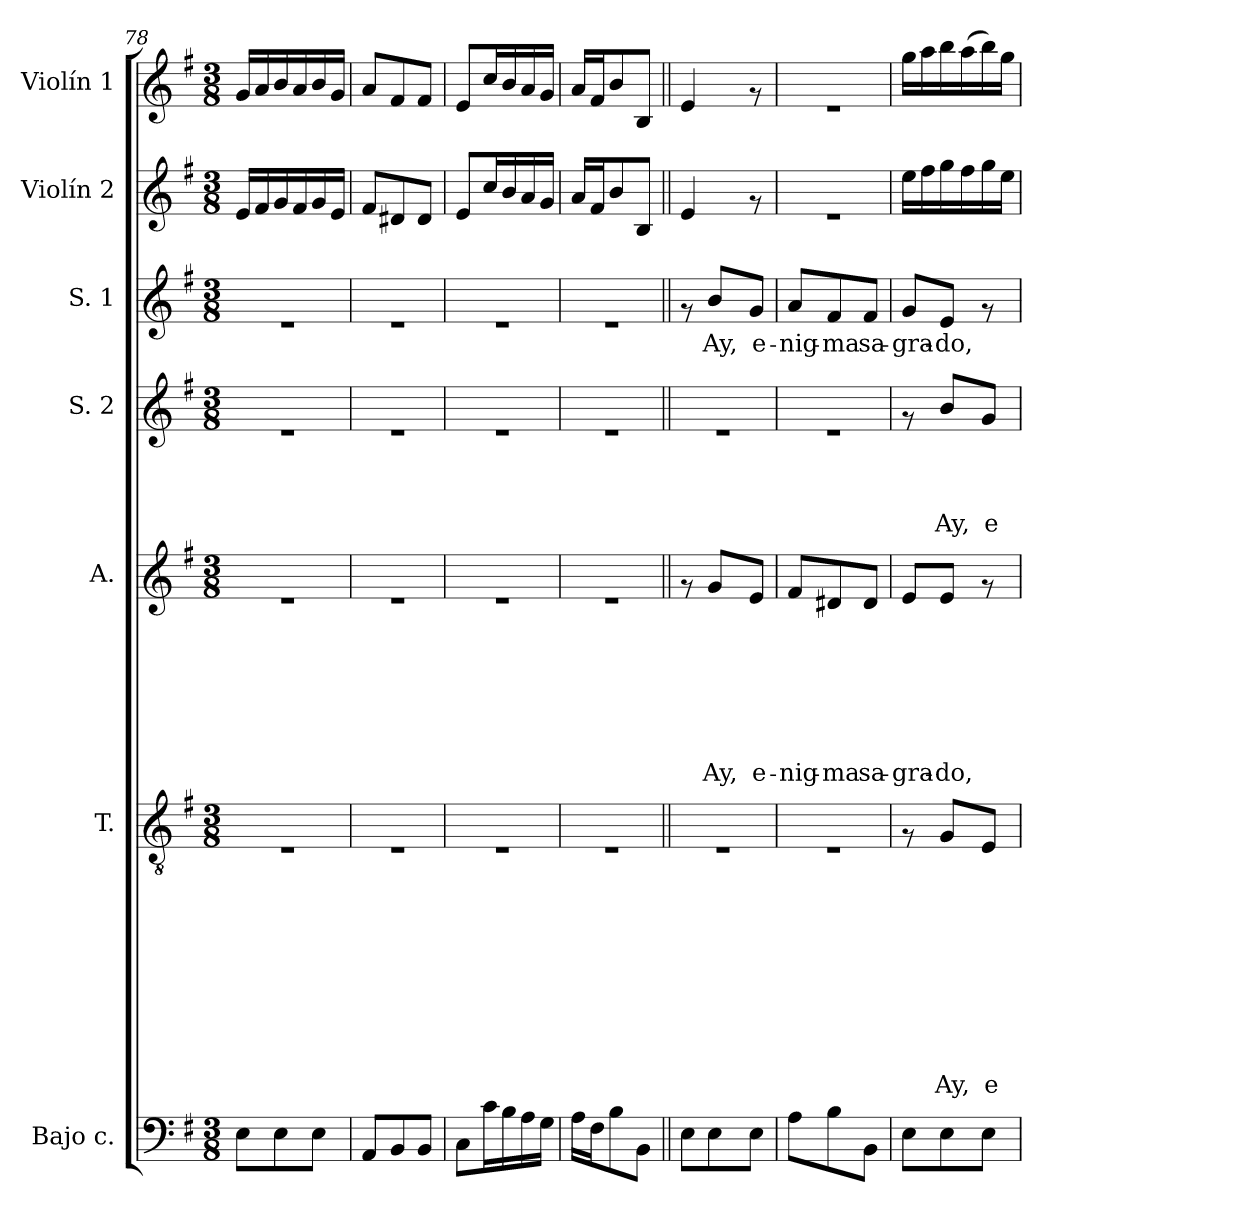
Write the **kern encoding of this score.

**kern	**kern	**text	**text	**text	**text	**text	**text	**text	**text	**text	**text	**kern	**text	**text	**text	**text	**text	**text	**text	**kern	**text	**text	**text	**text	**kern	**text	**kern	**kern
*part7	*part6	*part6	*part6	*part6	*part6	*part6	*part6	*part6	*part6	*part6	*part6	*part5	*part5	*part5	*part5	*part5	*part5	*part5	*part5	*part4	*part4	*part4	*part4	*part4	*part3	*part3	*part2	*part1
*staff7	*staff6	*staff6	*staff6	*staff6	*staff6	*staff6	*staff6	*staff6	*staff6	*staff6	*staff6	*staff5	*staff5	*staff5	*staff5	*staff5	*staff5	*staff5	*staff5	*staff4	*staff4	*staff4	*staff4	*staff4	*staff3	*staff3	*staff2	*staff1
*I"Bajo c.	*I"T.	*	*	*	*	*	*	*	*	*	*	*I"A.	*	*	*	*	*	*	*	*I"S. 2	*	*	*	*	*I"S. 1	*	*I"Violín 2	*I"Violín 1
*I'Bajo c.	*I'T.	*	*	*	*	*	*	*	*	*	*	*I'A.	*	*	*	*	*	*	*	*I'S. 2	*	*	*	*	*I'S. 1	*	*I'Violín 2	*I'Violín 1
*clefF4	*clefGv2	*	*	*	*	*	*	*	*	*	*	*clefG2	*	*	*	*	*	*	*	*clefG2	*	*	*	*	*clefG2	*	*clefG2	*clefG2
*ITrd7c12	*	*	*	*	*	*	*	*	*	*	*	*	*	*	*	*	*	*	*	*	*	*	*	*	*	*	*	*
*k[f#]	*k[f#]	*	*	*	*	*	*	*	*	*	*	*k[f#]	*	*	*	*	*	*	*	*k[f#]	*	*	*	*	*k[f#]	*	*k[f#]	*k[f#]
*G:	*G:	*	*	*	*	*	*	*	*	*	*	*G:	*	*	*	*	*	*	*	*G:	*	*	*	*	*G:	*	*G:	*G:
*M3/8	*M3/8	*	*	*	*	*	*	*	*	*	*	*M3/8	*	*	*	*	*	*	*	*M3/8	*	*	*	*	*M3/8	*	*M3/8	*M3/8
=78	=78	=78	=78	=78	=78	=78	=78	=78	=78	=78	=78	=78	=78	=78	=78	=78	=78	=78	=78	=78	=78	=78	=78	=78	=78	=78	=78	=78
8EE\L	4.rE	.	.	.	.	.	.	.	.	.	.	4.re	.	.	.	.	.	.	.	4.re	.	.	.	.	4.re	.	16e/LL	16g/LL
.	.	.	.	.	.	.	.	.	.	.	.	.	.	.	.	.	.	.	.	.	.	.	.	.	.	.	16f#/	16a/
8EE\	.	.	.	.	.	.	.	.	.	.	.	.	.	.	.	.	.	.	.	.	.	.	.	.	.	.	16g/	16b/
.	.	.	.	.	.	.	.	.	.	.	.	.	.	.	.	.	.	.	.	.	.	.	.	.	.	.	16f#/	16a/
8EE\J	.	.	.	.	.	.	.	.	.	.	.	.	.	.	.	.	.	.	.	.	.	.	.	.	.	.	16g/	16b/
.	.	.	.	.	.	.	.	.	.	.	.	.	.	.	.	.	.	.	.	.	.	.	.	.	.	.	16e/JJ	16g/JJ
=79	=79	=79	=79	=79	=79	=79	=79	=79	=79	=79	=79	=79	=79	=79	=79	=79	=79	=79	=79	=79	=79	=79	=79	=79	=79	=79	=79	=79
8AAA/L	4.rE	.	.	.	.	.	.	.	.	.	.	4.re	.	.	.	.	.	.	.	4.re	.	.	.	.	4.re	.	8f#/L	8a/L
8BBB/	.	.	.	.	.	.	.	.	.	.	.	.	.	.	.	.	.	.	.	.	.	.	.	.	.	.	8d#X/	8f#/
8BBB/J	.	.	.	.	.	.	.	.	.	.	.	.	.	.	.	.	.	.	.	.	.	.	.	.	.	.	8d#/J	8f#/J
=80	=80	=80	=80	=80	=80	=80	=80	=80	=80	=80	=80	=80	=80	=80	=80	=80	=80	=80	=80	=80	=80	=80	=80	=80	=80	=80	=80	=80
8CC\L	4.rE	.	.	.	.	.	.	.	.	.	.	4.re	.	.	.	.	.	.	.	4.re	.	.	.	.	4.re	.	8e/L	8e/L
16C\L	.	.	.	.	.	.	.	.	.	.	.	.	.	.	.	.	.	.	.	.	.	.	.	.	.	.	16cc/L	16cc/L
16BB\	.	.	.	.	.	.	.	.	.	.	.	.	.	.	.	.	.	.	.	.	.	.	.	.	.	.	16b/	16b/
16AA\	.	.	.	.	.	.	.	.	.	.	.	.	.	.	.	.	.	.	.	.	.	.	.	.	.	.	16a/	16a/
16GG\JJ	.	.	.	.	.	.	.	.	.	.	.	.	.	.	.	.	.	.	.	.	.	.	.	.	.	.	16g/JJ	16g/JJ
=81	=81	=81	=81	=81	=81	=81	=81	=81	=81	=81	=81	=81	=81	=81	=81	=81	=81	=81	=81	=81	=81	=81	=81	=81	=81	=81	=81	=81
16AA\LL	4.rE	.	.	.	.	.	.	.	.	.	.	4.re	.	.	.	.	.	.	.	4.re	.	.	.	.	4.re	.	16a/LL	16a/LL
16FF#\J	.	.	.	.	.	.	.	.	.	.	.	.	.	.	.	.	.	.	.	.	.	.	.	.	.	.	16f#/J	16f#/J
8BB\	.	.	.	.	.	.	.	.	.	.	.	.	.	.	.	.	.	.	.	.	.	.	.	.	.	.	8b/	8b/
8BBB\J	.	.	.	.	.	.	.	.	.	.	.	.	.	.	.	.	.	.	.	.	.	.	.	.	.	.	8B/J	8B/J
!!LO:PB:g=z
=82||	=82||	=82||	=82||	=82||	=82||	=82||	=82||	=82||	=82||	=82||	=82||	=82||	=82||	=82||	=82||	=82||	=82||	=82||	=82||	=82||	=82||	=82||	=82||	=82||	=82||	=82||	=82||	=82||
8EE\L	4.rE	.	.	.	.	.	.	.	.	.	.	8rf	.	.	.	.	.	.	.	4.re	.	.	.	.	8rf	.	4e/	4e/
!	!	!	!	!	!	!	!	!	!	!	!	!	!	!	!	!	!	!	!LO:LY:b	!	!	!	!	!	!	!LO:LY:b	!	!
8EE\	.	.	.	.	.	.	.	.	.	.	.	8g/L	.	.	.	.	.	.	Ay,	.	.	.	.	.	8b/L	Ay,	.	.
!	!	!	!	!	!	!	!	!	!	!	!	!	!	!	!	!	!	!	!LO:LY:b	!	!	!	!	!	!	!LO:LY:b	!	!
8EE\J	.	.	.	.	.	.	.	.	.	.	.	8e/J	.	.	.	.	.	.	e-	.	.	.	.	.	8g/J	e-	8rf	8rf
=83	=83	=83	=83	=83	=83	=83	=83	=83	=83	=83	=83	=83	=83	=83	=83	=83	=83	=83	=83	=83	=83	=83	=83	=83	=83	=83	=83	=83
!	!	!	!	!	!	!	!	!	!	!	!	!	!	!	!	!	!	!	!LO:LY:b	!	!	!	!	!	!	!LO:LY:b	!	!
8AA\L	4.rE	.	.	.	.	.	.	.	.	.	.	8f#/L	.	.	.	.	.	.	-nig-	4.re	.	.	.	.	8a/L	-nig-	4.re	4.re
!	!	!	!	!	!	!	!	!	!	!	!	!	!	!	!	!	!	!	!LO:LY:b	!	!	!	!	!	!	!LO:LY:b	!	!
8BB\	.	.	.	.	.	.	.	.	.	.	.	8d#X/	.	.	.	.	.	.	-ma	.	.	.	.	.	8f#/	-ma	.	.
!	!	!	!	!	!	!	!	!	!	!	!	!	!	!	!	!	!	!	!LO:LY:b	!	!	!	!	!	!	!LO:LY:b	!	!
8BBB\J	.	.	.	.	.	.	.	.	.	.	.	8d#/J	.	.	.	.	.	.	sa-	.	.	.	.	.	8f#/J	sa-	.	.
=84	=84	=84	=84	=84	=84	=84	=84	=84	=84	=84	=84	=84	=84	=84	=84	=84	=84	=84	=84	=84	=84	=84	=84	=84	=84	=84	=84	=84
!	!	!	!	!	!	!	!	!	!	!	!	!	!	!	!	!	!	!	!LO:LY:b	!	!	!	!	!	!	!LO:LY:b	!	!
8EE\L	8rF	.	.	.	.	.	.	.	.	.	.	8e/L	.	.	.	.	.	.	-gra-	8rf	.	.	.	.	8g/L	-gra-	16ee\LL	16gg\LL
.	.	.	.	.	.	.	.	.	.	.	.	.	.	.	.	.	.	.	.	.	.	.	.	.	.	.	16ff#\	16aa\
!	!	!	!	!	!	!	!	!	!	!	!LO:LY:b	!	!	!	!	!	!	!	!LO:LY:b	!	!	!	!	!LO:LY:b	!	!LO:LY:b	!	!
8EE\	8G/L	.	.	.	.	.	.	.	.	.	-Ay,	8e/J	.	.	.	.	.	.	-do,	8b/L	.	.	.	-Ay,	8e/J	-do,	16gg\	16bb\
.	.	.	.	.	.	.	.	.	.	.	.	.	.	.	.	.	.	.	.	.	.	.	.	.	.	.	16ff#\	(>16aa\
!	!	!	!	!	!	!	!	!	!	!	!LO:LY:b	!	!	!	!	!	!	!	!	!	!	!	!	!LO:LY:b	!	!	!	!
8EE\J	8E/J	.	.	.	.	.	.	.	.	.	e-	8rf	.	.	.	.	.	.	.	8g/J	.	.	.	e-	8rf	.	16gg\	16bb\)
.	.	.	.	.	.	.	.	.	.	.	.	.	.	.	.	.	.	.	.	.	.	.	.	.	.	.	16ee\JJ	16gg\JJ
=	=	=	=	=	=	=	=	=	=	=	=	=	=	=	=	=	=	=	=	=	=	=	=	=	=	=	=	=
*-	*-	*-	*-	*-	*-	*-	*-	*-	*-	*-	*-	*-	*-	*-	*-	*-	*-	*-	*-	*-	*-	*-	*-	*-	*-	*-	*-	*-
